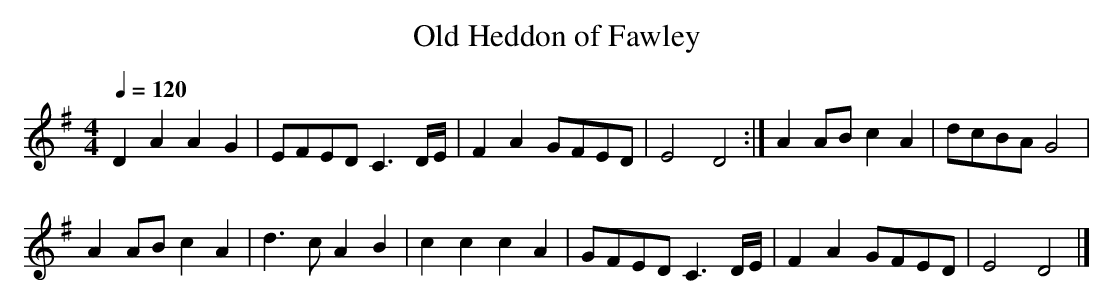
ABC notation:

X:1
T:Old Heddon of Fawley
M:4/4
L:1/4
Q:1/4=120
K:DMix
DA AG|E/F/E/D/ C3/D//E//|
FA G/F/E/D/|E2 D2:|
AA/B/ cA|d/c/B/A/ G2|!
AA/B/ cA|d>c AB|
cc cA|G/F/E/D/ C3/D//E//|
FA G/F/E/D/|E2 D2|]
